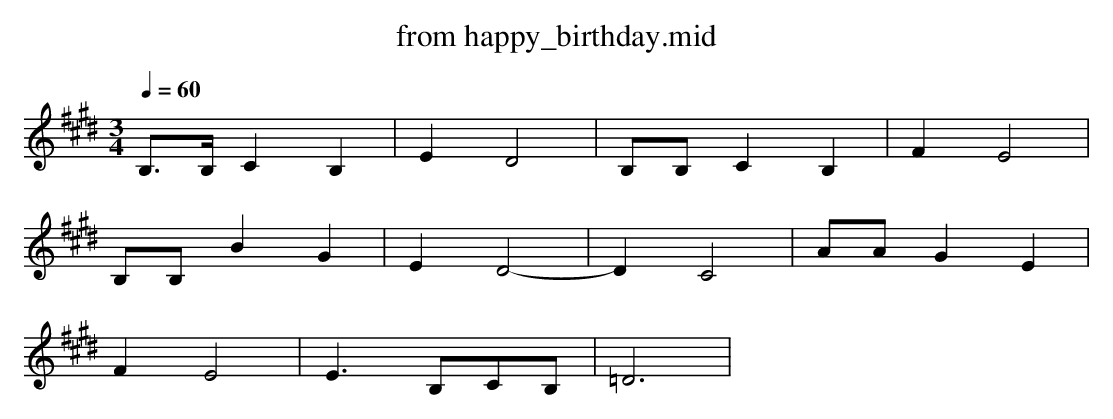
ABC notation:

X:1
T: from happy_birthday.mid
M: 3/4
L: 1/8
Q:1/4=60
K:E % 4 sharps
V:1
B,>B,C2B,2| \
E2D4| \
B,B,C2B,2| \
F2E4|
B,B,B2G2| \
E2D4-| \
D2C4| \
AAG2E2|
F2E4| \
E3 B,CB,| \
=D6|
